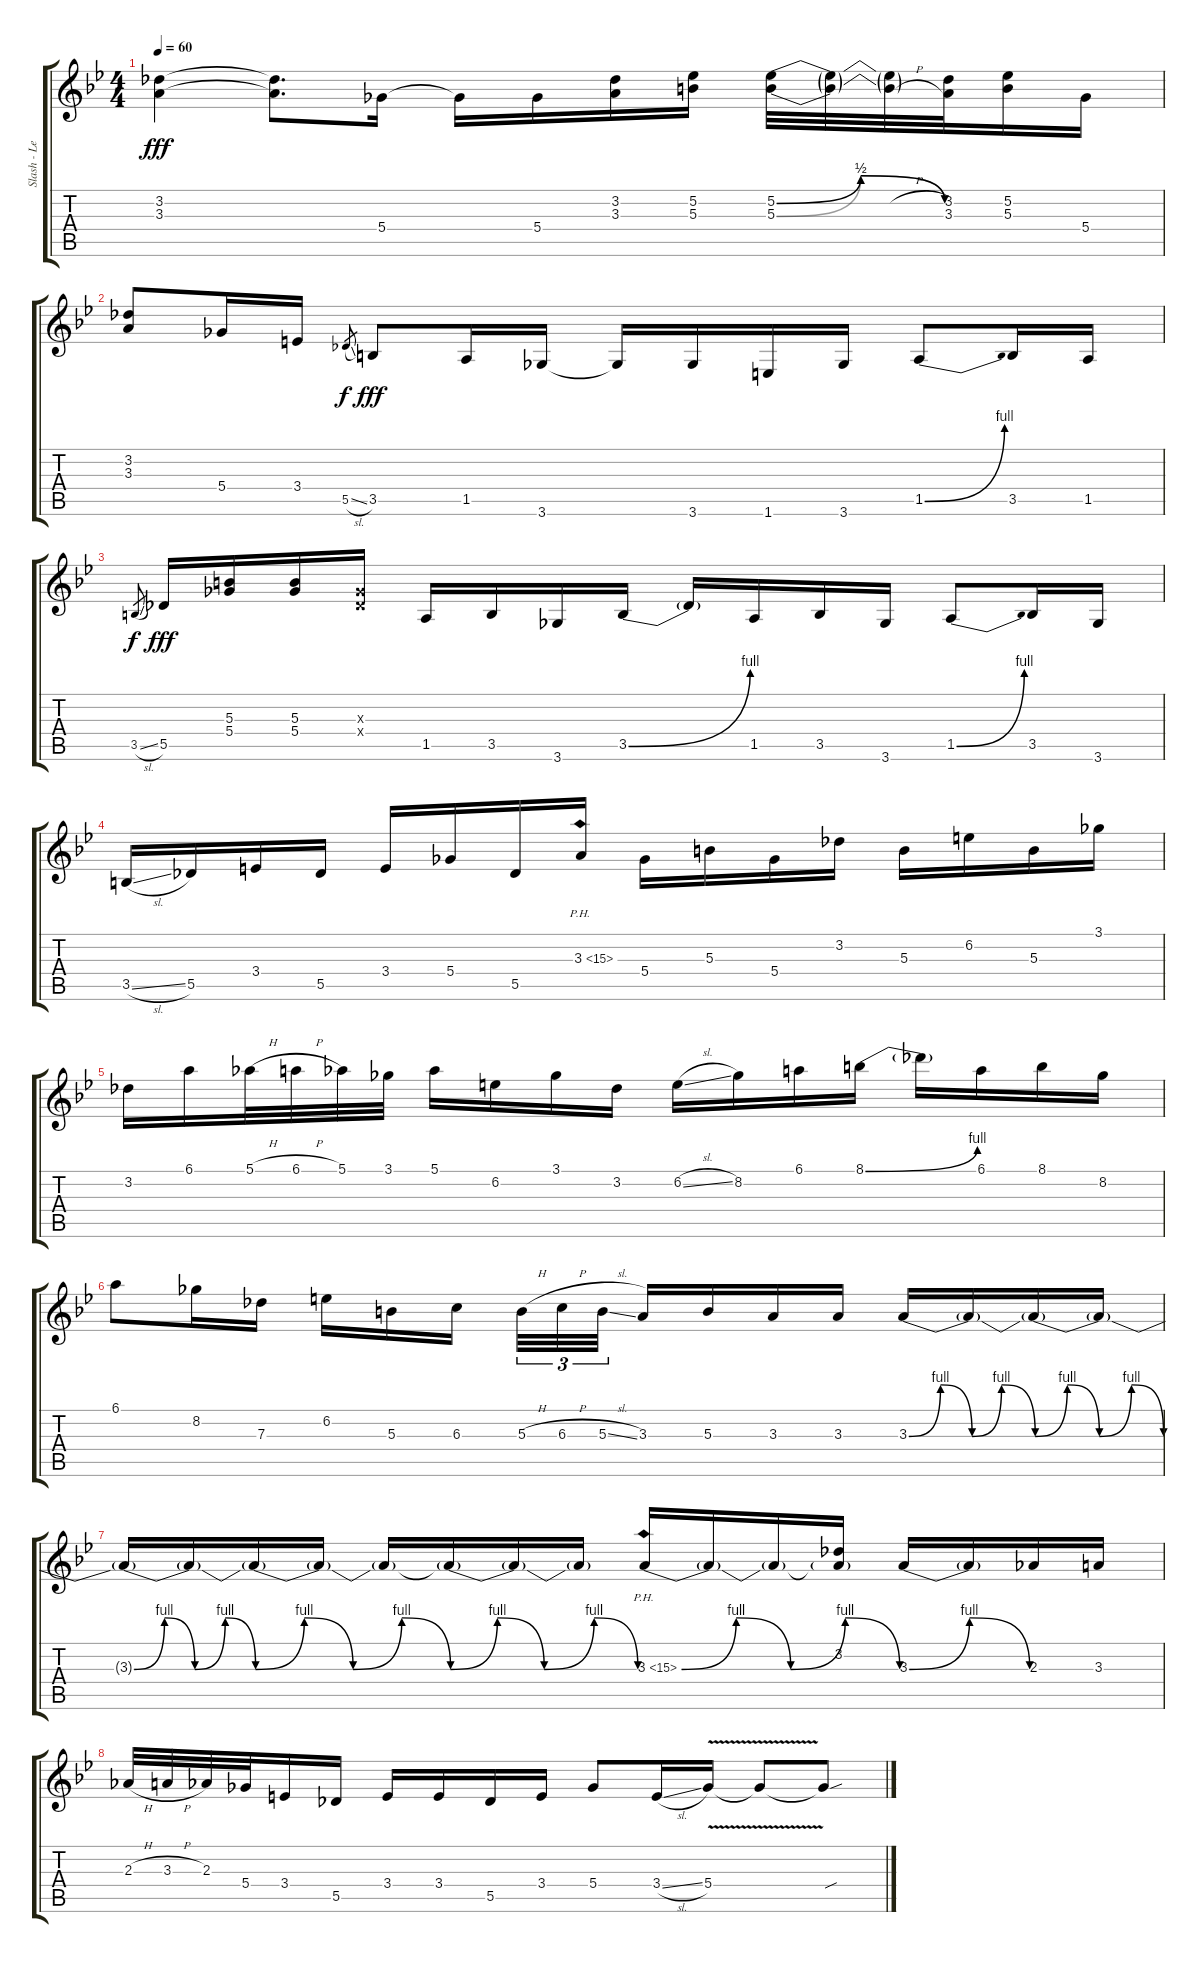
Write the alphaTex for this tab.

\track ("Slash - Lead Guitar" "Slash - Le") {instrument distortionguitar}
\staff {score tabs}
\tuning (Eb4 Bb3 Gb3 Db3 Ab2 Eb2) {hide}
\ts (4 4)
\tempo 60
\clef g2
\ks bb
(3.2 3.3).4{dy fff} (3.2{t} 3.3{t}).8{d} 5.4.16 5.4{t}.16 5.4.16 (3.2 3.3).16 (5.2 5.3).16 (5.2{be (bendrelease 0 0 15 2 45 2 60 0)} 5.3{be (bendrelease 0 0 15 2 46 2 60 0)}).32 (5.2{t} 5.3{t}).32 (5.2{h t} 5.3{h t}).32 (3.2 3.3).32 (5.2 5.3).16 5.4.16 |
(3.2 3.3).8 5.4.16 3.4.16 5.5{sl}.8{gr dy f} 3.5.8{dy fff} 1.5.16 3.6.16 3.6{t}.16 3.6.16 1.6.16 3.6.16 1.5{be (bend 0 0 60 4)}.8 3.5.16 1.5.16 |
3.5{sl}.8{gr dy f} 5.5.16{dy fff} (5.3 5.4).16 (5.3 5.4).16 (0.3{x} 0.4{x}).16 1.5.16 3.5.16 3.6.16 3.5{be (bend 0 0 60 4)}.16 3.5{t}.16 1.5.16 3.5.16 3.6.16 1.5{be (bend 0 0 60 4)}.8 3.5.16 3.6.16 |
3.5{sl}.16 5.5.16 3.4.16 5.5.16 3.4.16 5.4.16 5.5.16 3.3{ph 12}.16 5.4.16 5.3.16 5.4.16 3.2.16 5.3.16 6.2.16 5.3.16 3.1.16 |
3.2.16 6.1.16 5.1{h}.32 6.1{h}.32 5.1.32 3.1.32 5.1.16 6.2.16 3.1.16 3.2.16 6.2{sl}.16 8.2.16 6.1.16 8.1{be (bend 0 0 60 4)}.16 8.1{t}.16 6.1.16 8.1.16 8.2.16 |
6.1.8 8.2.16 7.3.16 6.2.16 5.3.16 6.3.16{beam splitsecondary} 5.3{h}.32{tu (3 2)} 6.3{h}.32{tu (3 2)} 5.3{sl}.32{tu (3 2)} 3.3.16 5.3.16 3.3.16 3.3.16 3.3{be (custom 0 0 15 4 30 0 44 4 60 0)}.16 3.3{t}.16 3.3{be (custom 0 0 15 4 30 0 45 4 60 0) t}.16 3.3{t}.16 |
3.3{be (custom 0 0 15 4 30 0 45 4 60 0) t}.16 3.3{t}.16 3.3{be (custom 0 0 15 4 30 0 45 4 60 0) t}.16 3.3{t}.16 3.3{t}.16 3.3{be (custom 0 0 15 4 30 0 46 4 60 0) t}.16 3.3{t}.16 3.3{t}.16 3.3{be (custom 0 0 15 4 30 0 45 4 60 0) ph 12}.16 3.3{t}.16 3.3{t}.16 (3.2 3.3{t}).16 3.3{be (bendrelease 0 0 15 4 30 4 60 0)}.16 3.3{t}.16 2.3.16 3.3.16 |
2.3{h}.32 3.3{h}.32 2.3.32 5.4.32 3.4.16 5.5.16 3.4.16 3.4.16 5.5.16 3.4.16 5.4.8 3.4{sl}.16 5.4{v}.16 5.4{t}.8 5.4{sou t}.8
